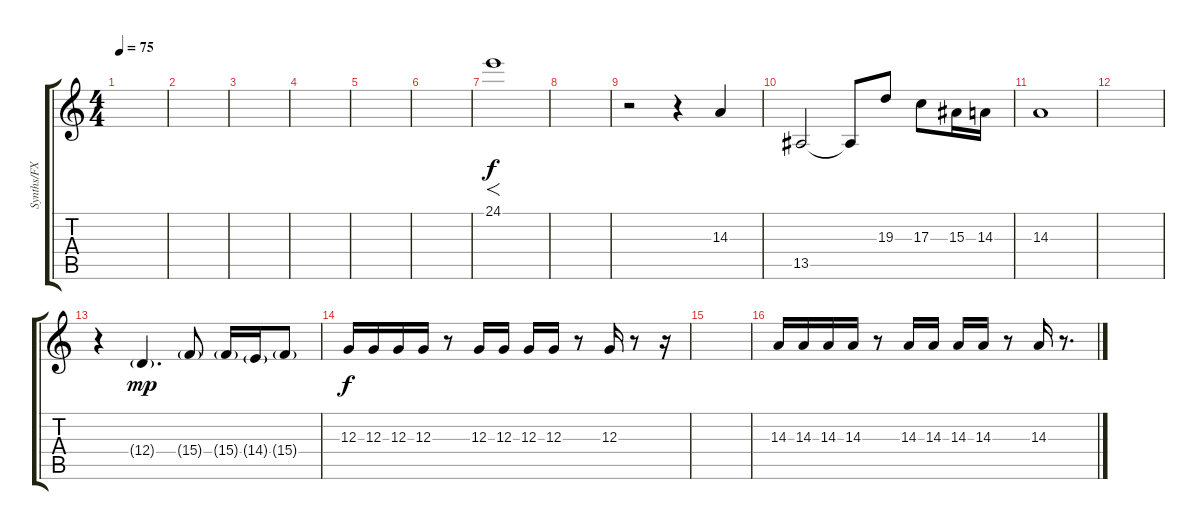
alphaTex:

\track ("Synths/FX" "Synths/FX") {instrument stringensemble1}
\staff {score tabs}
\tuning (E4 B3 G3 D3 A2 D2) {hide}
\ts (4 4)
\tempo 75
\clef g2
\ks c
|
|
|
|
|
|
24.1.1{f dy f volume 16 instrument distortionguitar} |
|
r.2 r.4 14.3.4 |
13.5.2 13.5{t}.8 19.3.8 17.3.8 15.3.16 14.3.16 |
14.3.1 |
|
r.4 12.4{g}.4{d dy mp} 15.4{g}.8 15.4{g}.16 14.4{g}.16 15.4{g}.8 |
12.3.16{dy f} 12.3.16 12.3.16 12.3.16 r.8 12.3.16 12.3.16 12.3.16 12.3.16 r.8 12.3.16 r.8 r.16 |
|
14.3.16 14.3.16 14.3.16 14.3.16 r.8 14.3.16 14.3.16 14.3.16 14.3.16 r.8 14.3.16 r.8{d}
